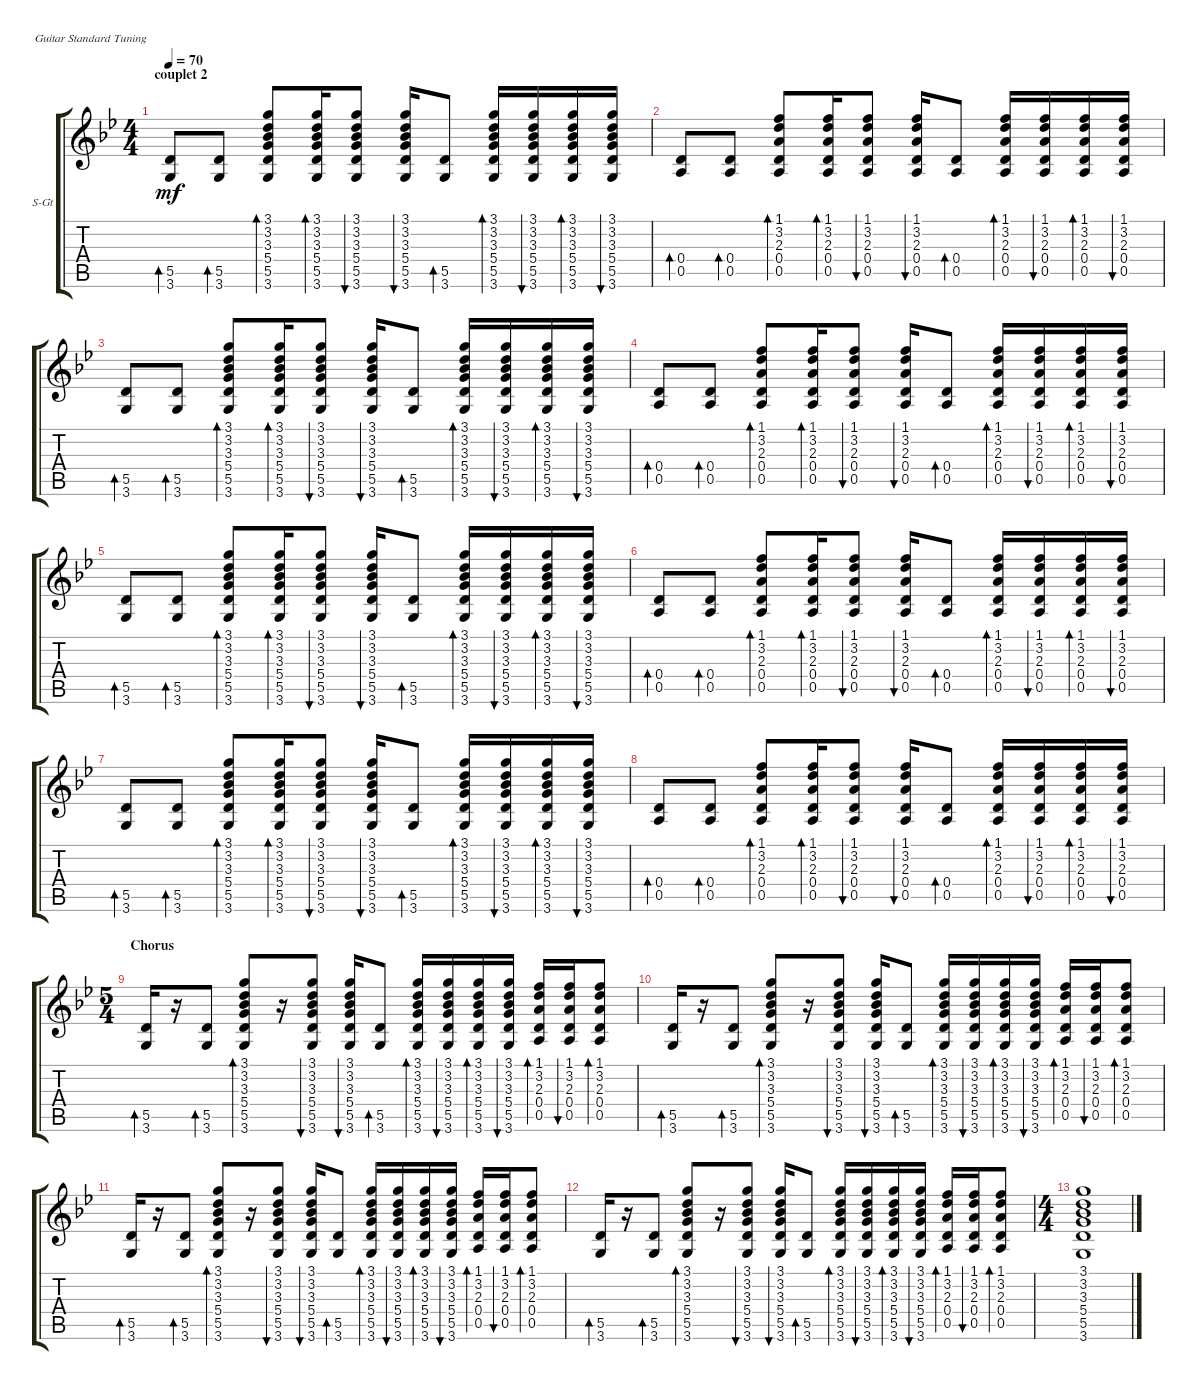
\defaultSystemsLayout 4
\bracketExtendMode groupsimilarinstruments
\firstSystemTrackNameOrientation horizontal
\otherSystemsTrackNameOrientation horizontal
\track ("Steel Guitar" "S-Gt") {instrument acousticguitarsteel}
\staff {score tabs}
\tuning (E4 B3 G3 D3 A2 E2)
\ts (4 4)
\section ("" "couplet 2")
\tempo 70
\clef g2
\ks gminor
(3.6 5.5).8{bd 30 dy mf} (3.6 5.5).8{bd 30} (3.6 5.5 5.4 3.3 3.2 3.1).8{bd 30} (3.6 5.5 5.4 3.3 3.2 3.1).16{bd 30} (3.6 5.5 5.4 3.3 3.2 3.1).8{bu 30} (3.6 5.5 5.4 3.3 3.2 3.1).16{bu 30} (3.6 5.5).8{bd 30} (3.6 5.5 5.4 3.3 3.2 3.1).16{bd 30} (3.6 5.5 5.4 3.3 3.2 3.1).16{bu 30} (3.6 5.5 5.4 3.3 3.2 3.1).16{bd 30} (3.6 5.5 5.4 3.3 3.2 3.1).16{bu 30} |
(0.5 0.4).8{bd 30} (0.5 0.4).8{bd 30} (0.5 0.4 2.3 3.2 1.1).8{bd 30} (0.5 0.4 2.3 3.2 1.1).16{bd 30} (0.5 0.4 2.3 3.2 1.1).8{bu 30} (0.5 0.4 2.3 3.2 1.1).16{bu 30} (0.5 0.4).8{bd 30} (0.5 0.4 2.3 3.2 1.1).16{bd 30} (0.5 0.4 2.3 3.2 1.1).16{bu 30} (0.5 0.4 2.3 3.2 1.1).16{bd 30} (0.5 0.4 2.3 3.2 1.1).16{bu 30} |
(3.6 5.5).8{bd 30} (3.6 5.5).8{bd 30} (3.6 5.5 5.4 3.3 3.2 3.1).8{bd 30} (3.6 5.5 5.4 3.3 3.2 3.1).16{bd 30} (3.6 5.5 5.4 3.3 3.2 3.1).8{bu 30} (3.6 5.5 5.4 3.3 3.2 3.1).16{bu 30} (3.6 5.5).8{bd 30} (3.6 5.5 5.4 3.3 3.2 3.1).16{bd 30} (3.6 5.5 5.4 3.3 3.2 3.1).16{bu 30} (3.6 5.5 5.4 3.3 3.2 3.1).16{bd 30} (3.6 5.5 5.4 3.3 3.2 3.1).16{bu 30} |
(0.5 0.4).8{bd 30} (0.5 0.4).8{bd 30} (0.5 0.4 2.3 3.2 1.1).8{bd 30} (0.5 0.4 2.3 3.2 1.1).16{bd 30} (0.5 0.4 2.3 3.2 1.1).8{bu 30} (0.5 0.4 2.3 3.2 1.1).16{bu 30} (0.5 0.4).8{bd 30} (0.5 0.4 2.3 3.2 1.1).16{bd 30} (0.5 0.4 2.3 3.2 1.1).16{bu 30} (0.5 0.4 2.3 3.2 1.1).16{bd 30} (0.5 0.4 2.3 3.2 1.1).16{bu 30} |
(3.6 5.5).8{bd 30} (3.6 5.5).8{bd 30} (3.6 5.5 5.4 3.3 3.2 3.1).8{bd 30} (3.6 5.5 5.4 3.3 3.2 3.1).16{bd 30} (3.6 5.5 5.4 3.3 3.2 3.1).8{bu 30} (3.6 5.5 5.4 3.3 3.2 3.1).16{bu 30} (3.6 5.5).8{bd 30} (3.6 5.5 5.4 3.3 3.2 3.1).16{bd 30} (3.6 5.5 5.4 3.3 3.2 3.1).16{bu 30} (3.6 5.5 5.4 3.3 3.2 3.1).16{bd 30} (3.6 5.5 5.4 3.3 3.2 3.1).16{bu 30} |
(0.5 0.4).8{bd 30} (0.5 0.4).8{bd 30} (0.5 0.4 2.3 3.2 1.1).8{bd 30} (0.5 0.4 2.3 3.2 1.1).16{bd 30} (0.5 0.4 2.3 3.2 1.1).8{bu 30} (0.5 0.4 2.3 3.2 1.1).16{bu 30} (0.5 0.4).8{bd 30} (0.5 0.4 2.3 3.2 1.1).16{bd 30} (0.5 0.4 2.3 3.2 1.1).16{bu 30} (0.5 0.4 2.3 3.2 1.1).16{bd 30} (0.5 0.4 2.3 3.2 1.1).16{bu 30} |
(3.6 5.5).8{bd 30} (3.6 5.5).8{bd 30} (3.6 5.5 5.4 3.3 3.2 3.1).8{bd 30} (3.6 5.5 5.4 3.3 3.2 3.1).16{bd 30} (3.6 5.5 5.4 3.3 3.2 3.1).8{bu 30} (3.6 5.5 5.4 3.3 3.2 3.1).16{bu 30} (3.6 5.5).8{bd 30} (3.6 5.5 5.4 3.3 3.2 3.1).16{bd 30} (3.6 5.5 5.4 3.3 3.2 3.1).16{bu 30} (3.6 5.5 5.4 3.3 3.2 3.1).16{bd 30} (3.6 5.5 5.4 3.3 3.2 3.1).16{bu 30} |
(0.5 0.4).8{bd 30} (0.5 0.4).8{bd 30} (0.5 0.4 2.3 3.2 1.1).8{bd 30} (0.5 0.4 2.3 3.2 1.1).16{bd 30} (0.5 0.4 2.3 3.2 1.1).8{bu 30} (0.5 0.4 2.3 3.2 1.1).16{bu 30} (0.5 0.4).8{bd 30} (0.5 0.4 2.3 3.2 1.1).16{bd 30} (0.5 0.4 2.3 3.2 1.1).16{bu 30} (0.5 0.4 2.3 3.2 1.1).16{bd 30} (0.5 0.4 2.3 3.2 1.1).16{bu 30} |
\ts (5 4)
\section ("" "Chorus")
(3.6 5.5).16{bd 30} r.16 (3.6 5.5).8{bd 30} (3.6 5.5 5.4 3.3 3.2 3.1).8{bd 30} r.16 (3.6 5.5 5.4 3.3 3.2 3.1).8{bu 30} (3.6 5.5 5.4 3.3 3.2 3.1).16{bu 30} (3.6 5.5).8{bd 30} (3.6 5.5 5.4 3.3 3.2 3.1).16{bd 30} (3.6 5.5 5.4 3.3 3.2 3.1).16{bu 30} (3.6 5.5 5.4 3.3 3.2 3.1).16{bd 30} (3.6 5.5 5.4 3.3 3.2 3.1).16{bu 30} (0.5 0.4 2.3 3.2 1.1).16{bd 30} (0.5 0.4 2.3 3.2 1.1).16{bu 30} (0.5 0.4 2.3 3.2 1.1).8{bd 30} |
(3.6 5.5).16{bd 30} r.16 (3.6 5.5).8{bd 30} (3.6 5.5 5.4 3.3 3.2 3.1).8{bd 30} r.16 (3.6 5.5 5.4 3.3 3.2 3.1).8{bu 30} (3.6 5.5 5.4 3.3 3.2 3.1).16{bu 30} (3.6 5.5).8{bd 30} (3.6 5.5 5.4 3.3 3.2 3.1).16{bd 30} (3.6 5.5 5.4 3.3 3.2 3.1).16{bu 30} (3.6 5.5 5.4 3.3 3.2 3.1).16{bd 30} (3.6 5.5 5.4 3.3 3.2 3.1).16{bu 30} (0.5 0.4 2.3 3.2 1.1).16{bd 30} (0.5 0.4 2.3 3.2 1.1).16{bu 30} (0.5 0.4 2.3 3.2 1.1).8{bd 30} |
(3.6 5.5).16{bd 30} r.16 (3.6 5.5).8{bd 30} (3.6 5.5 5.4 3.3 3.2 3.1).8{bd 30} r.16 (3.6 5.5 5.4 3.3 3.2 3.1).8{bu 30} (3.6 5.5 5.4 3.3 3.2 3.1).16{bu 30} (3.6 5.5).8{bd 30} (3.6 5.5 5.4 3.3 3.2 3.1).16{bd 30} (3.6 5.5 5.4 3.3 3.2 3.1).16{bu 30} (3.6 5.5 5.4 3.3 3.2 3.1).16{bd 30} (3.6 5.5 5.4 3.3 3.2 3.1).16{bu 30} (0.5 0.4 2.3 3.2 1.1).16{bd 30} (0.5 0.4 2.3 3.2 1.1).16{bu 30} (0.5 0.4 2.3 3.2 1.1).8{bd 30} |
(3.6 5.5).16{bd 30} r.16 (3.6 5.5).8{bd 30} (3.6 5.5 5.4 3.3 3.2 3.1).8{bd 30} r.16 (3.6 5.5 5.4 3.3 3.2 3.1).8{bu 30} (3.6 5.5 5.4 3.3 3.2 3.1).16{bu 30} (3.6 5.5).8{bd 30} (3.6 5.5 5.4 3.3 3.2 3.1).16{bd 30} (3.6 5.5 5.4 3.3 3.2 3.1).16{bu 30} (3.6 5.5 5.4 3.3 3.2 3.1).16{bd 30} (3.6 5.5 5.4 3.3 3.2 3.1).16{bu 30} (0.5 0.4 2.3 3.2 1.1).16{bd 30} (0.5 0.4 2.3 3.2 1.1).16{bu 30} (0.5 0.4 2.3 3.2 1.1).8{bd 30} |
\ts (4 4)
(3.6 5.5 5.4 3.3 3.2 3.1).1
